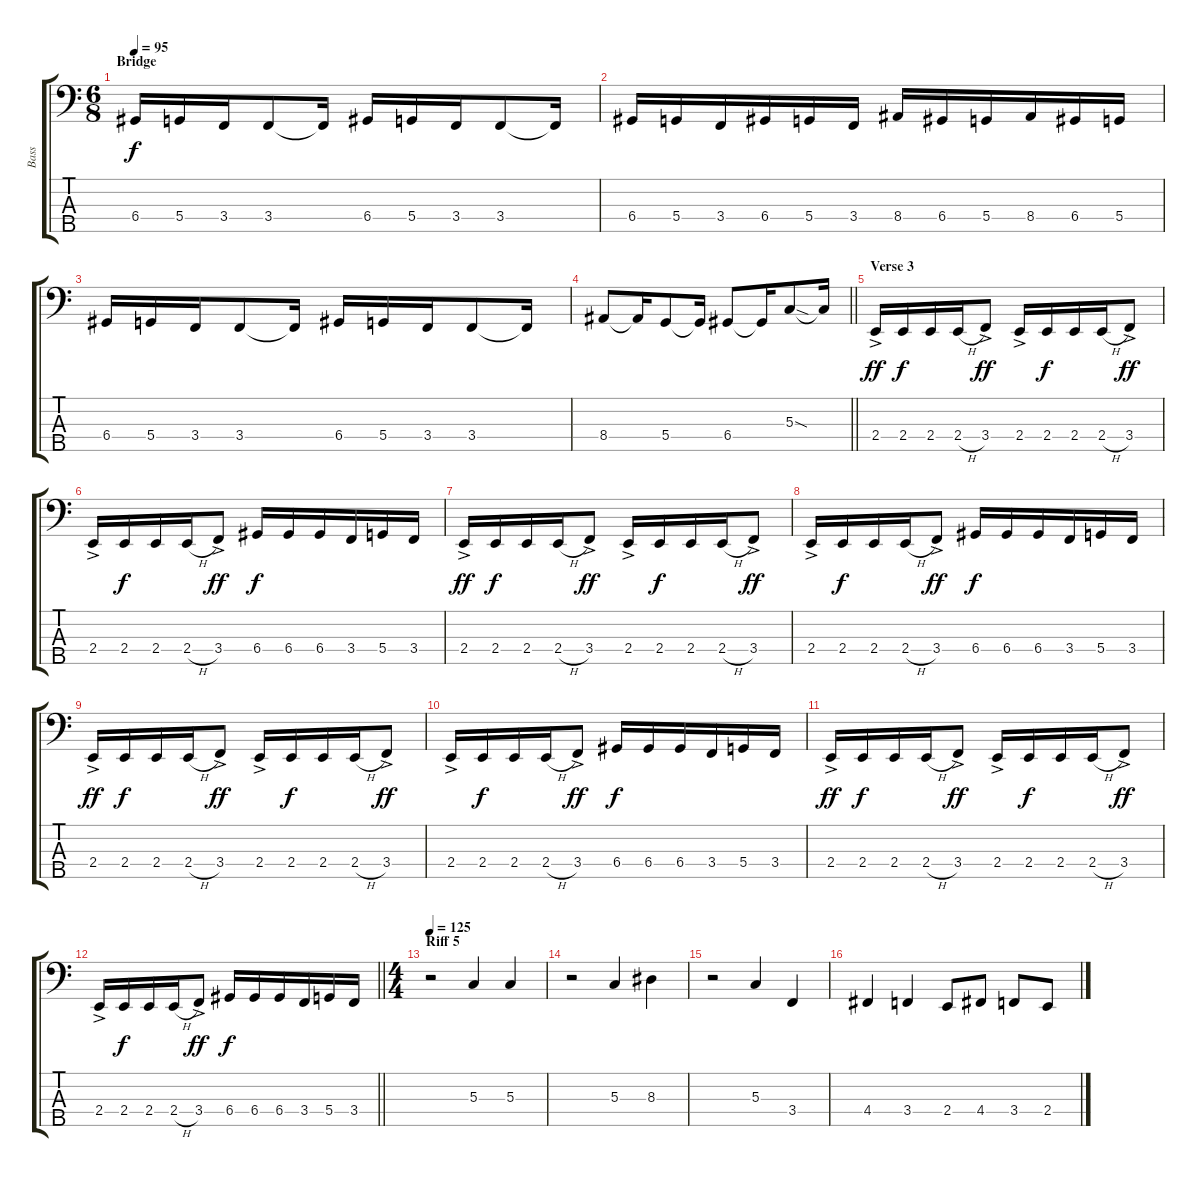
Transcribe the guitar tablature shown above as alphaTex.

\track (" Bass" " Bass") {instrument electricbassfinger}
\staff {score tabs}
\tuning (F2 C2 G1 D1 A0) {hide}
\ts (6 8)
\section ("" "Bridge")
\tempo 95
\clef f4
\ks c
6.4.16{dy f} 5.4.16 3.4.16 3.4.8 3.4{t}.16 6.4.16 5.4.16 3.4.16 3.4.8 3.4{t}.16 |
6.4.16 5.4.16 3.4.16 6.4.16 5.4.16 3.4.16 8.4.16 6.4.16 5.4.16 8.4.16 6.4.16 5.4.16 |
6.4.16 5.4.16 3.4.16 3.4.8 3.4{t}.16 6.4.16 5.4.16 3.4.16 3.4.8 3.4{t}.16 |
\barLineRight lightlight
8.4.8 8.4{t}.16 5.4.8 5.4{t}.16 6.4.8 6.4{t}.16 5.3{sod}.8 5.3{t}.16 |
\section ("" "Verse 3")
2.4{ac}.16{dy ff} 2.4.16{dy f} 2.4.16 2.4{h}.16 3.4{ac}.8{dy ff} 2.4{ac}.16 2.4.16{dy f} 2.4.16 2.4{h}.16 3.4{ac}.8{dy ff} |
2.4{ac}.16 2.4.16{dy f} 2.4.16 2.4{h}.16 3.4{ac}.8{dy ff} 6.4.16{dy f} 6.4.16 6.4.16 3.4.16 5.4.16 3.4.16 |
2.4{ac}.16{dy ff} 2.4.16{dy f} 2.4.16 2.4{h}.16 3.4{ac}.8{dy ff} 2.4{ac}.16 2.4.16{dy f} 2.4.16 2.4{h}.16 3.4{ac}.8{dy ff} |
2.4{ac}.16 2.4.16{dy f} 2.4.16 2.4{h}.16 3.4{ac}.8{dy ff} 6.4.16{dy f} 6.4.16 6.4.16 3.4.16 5.4.16 3.4.16 |
2.4{ac}.16{dy ff} 2.4.16{dy f} 2.4.16 2.4{h}.16 3.4{ac}.8{dy ff} 2.4{ac}.16 2.4.16{dy f} 2.4.16 2.4{h}.16 3.4{ac}.8{dy ff} |
2.4{ac}.16 2.4.16{dy f} 2.4.16 2.4{h}.16 3.4{ac}.8{dy ff} 6.4.16{dy f} 6.4.16 6.4.16 3.4.16 5.4.16 3.4.16 |
2.4{ac}.16{dy ff} 2.4.16{dy f} 2.4.16 2.4{h}.16 3.4{ac}.8{dy ff} 2.4{ac}.16 2.4.16{dy f} 2.4.16 2.4{h}.16 3.4{ac}.8{dy ff} |
\barLineRight lightlight
2.4{ac}.16 2.4.16{dy f} 2.4.16 2.4{h}.16 3.4{ac}.8{dy ff} 6.4.16{dy f} 6.4.16 6.4.16 3.4.16 5.4.16 3.4.16 |
\ts (4 4)
\section ("" "Riff 5")
\tempo 125
r.2 5.3.4 5.3.4 |
r.2 5.3.4 8.3.4 |
r.2 5.3.4 3.4.4 |
4.4.4 3.4.4 2.4.8 4.4.8 3.4.8 2.4.8
